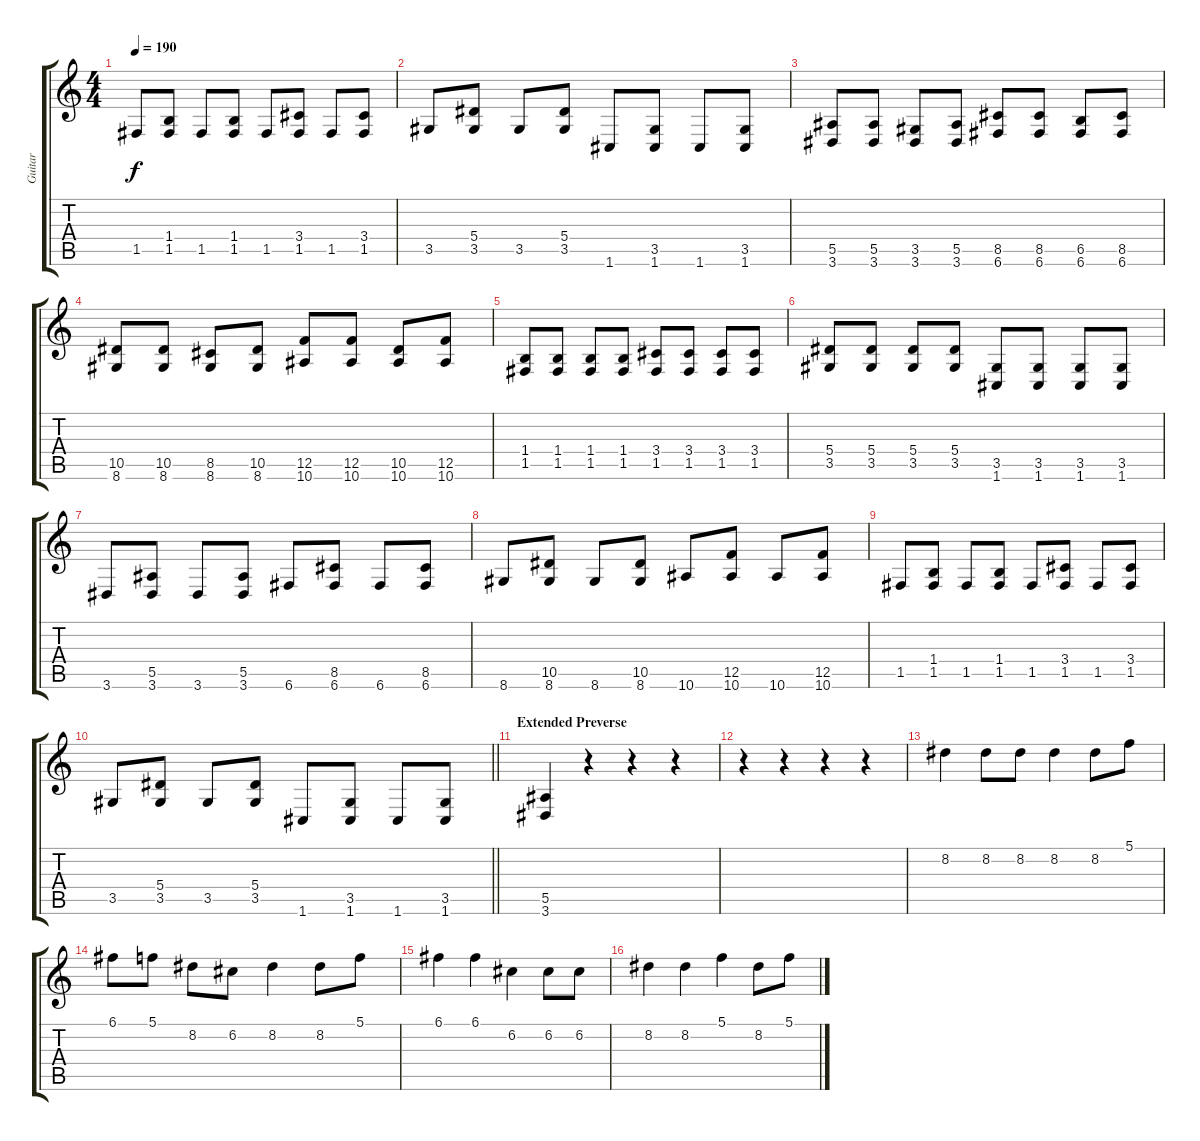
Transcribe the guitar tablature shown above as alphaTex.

\track ("Guitar" "Guitar") {instrument distortionguitar}
\staff {score tabs}
\tuning (C4 G3 Eb3 Bb2 F2 C2) {hide}
\ts (4 4)
\tempo 190
\clef g2
\ks c
1.5.8{dy f} (1.4 1.5).8 1.5.8 (1.4 1.5).8 1.5.8 (3.4 1.5).8 1.5.8 (3.4 1.5).8 |
3.5.8 (5.4 3.5).8 3.5.8 (5.4 3.5).8 1.6.8 (3.5 1.6).8 1.6.8 (3.5 1.6).8 |
(5.5 3.6).8 (5.5 3.6).8 (3.5 3.6).8 (5.5 3.6).8 (8.5 6.6).8 (8.5 6.6).8 (6.5 6.6).8 (8.5 6.6).8 |
(10.5 8.6).8 (10.5 8.6).8 (8.5 8.6).8 (10.5 8.6).8 (12.5 10.6).8 (12.5 10.6).8 (10.5 10.6).8 (12.5 10.6).8 |
(1.4 1.5).8 (1.4 1.5).8 (1.4 1.5).8 (1.4 1.5).8 (3.4 1.5).8 (3.4 1.5).8 (3.4 1.5).8 (3.4 1.5).8 |
(5.4 3.5).8 (5.4 3.5).8 (5.4 3.5).8 (5.4 3.5).8 (3.5 1.6).8 (3.5 1.6).8 (3.5 1.6).8 (3.5 1.6).8 |
3.6.8 (5.5 3.6).8 3.6.8 (5.5 3.6).8 6.6.8 (8.5 6.6).8 6.6.8 (8.5 6.6).8 |
8.6.8 (10.5 8.6).8 8.6.8 (10.5 8.6).8 10.6.8 (12.5 10.6).8 10.6.8 (12.5 10.6).8 |
1.5.8 (1.4 1.5).8 1.5.8 (1.4 1.5).8 1.5.8 (3.4 1.5).8 1.5.8 (3.4 1.5).8 |
\barLineRight lightlight
3.5.8 (5.4 3.5).8 3.5.8 (5.4 3.5).8 1.6.8 (3.5 1.6).8 1.6.8 (3.5 1.6).8 |
\section ("" "Extended Preverse")
(5.5 3.6).4 r.4 r.4 r.4 |
r.4 r.4 r.4 r.4 |
8.2.4 8.2.8 8.2.8 8.2.4 8.2.8 5.1.8 |
6.1.8 5.1.8 8.2.8 6.2.8 8.2.4 8.2.8 5.1.8 |
6.1.4 6.1.4 6.2.4 6.2.8 6.2.8 |
8.2.4 8.2.4 5.1.4 8.2.8 5.1.8
